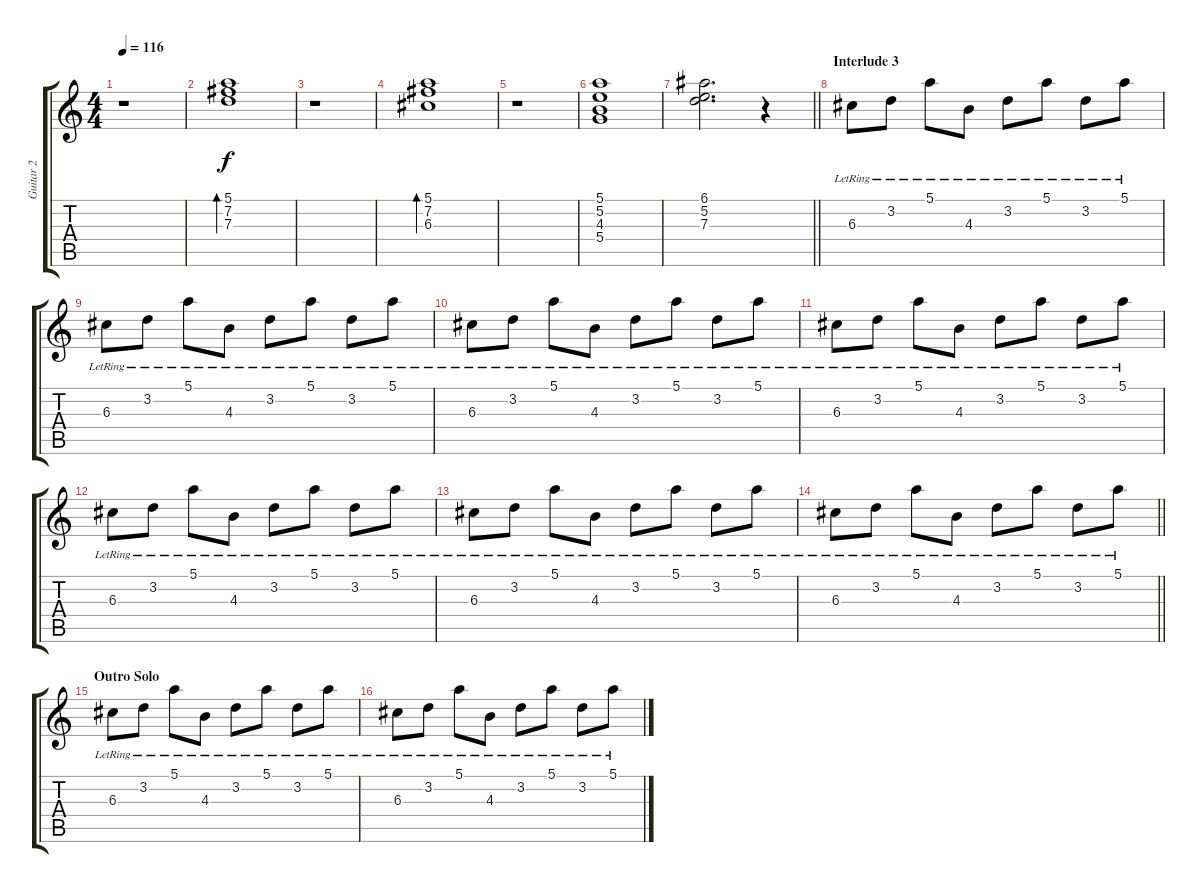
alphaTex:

\track ("Guitar 2" "Guitar 2") {instrument electricguitarjazz}
\staff {score tabs}
\tuning (E4 B3 G3 D3 A2 E2) {hide}
\ts (4 4)
\tempo 116
\clef g2
\ks c
r.1{dy f} |
(5.1 7.2 7.3).1{bd 240} |
r.1 |
(5.1 7.2 6.3).1{bd 240} |
r.1 |
(5.1 5.2 4.3 5.4).1 |
\barLineRight lightlight
(6.1 5.2 7.3).2{d} r.4 |
\section ("" "Interlude 3")
6.3{lr}.8 3.2{lr}.8 5.1{lr}.8 4.3{lr}.8 3.2{lr}.8 5.1{lr}.8 3.2{lr}.8 5.1{lr}.8 |
6.3{lr}.8 3.2{lr}.8 5.1{lr}.8 4.3{lr}.8 3.2{lr}.8 5.1{lr}.8 3.2{lr}.8 5.1{lr}.8 |
6.3{lr}.8 3.2{lr}.8 5.1{lr}.8 4.3{lr}.8 3.2{lr}.8 5.1{lr}.8 3.2{lr}.8 5.1{lr}.8 |
6.3{lr}.8 3.2{lr}.8 5.1{lr}.8 4.3{lr}.8 3.2{lr}.8 5.1{lr}.8 3.2{lr}.8 5.1{lr}.8 |
6.3{lr}.8 3.2{lr}.8 5.1{lr}.8 4.3{lr}.8 3.2{lr}.8 5.1{lr}.8 3.2{lr}.8 5.1{lr}.8 |
6.3{lr}.8 3.2{lr}.8 5.1{lr}.8 4.3{lr}.8 3.2{lr}.8 5.1{lr}.8 3.2{lr}.8 5.1{lr}.8 |
\barLineRight lightlight
6.3{lr}.8 3.2{lr}.8 5.1{lr}.8 4.3{lr}.8 3.2{lr}.8 5.1{lr}.8 3.2{lr}.8 5.1{lr}.8 |
\section ("" "Outro Solo")
6.3{lr}.8 3.2{lr}.8 5.1{lr}.8 4.3{lr}.8 3.2{lr}.8 5.1{lr}.8 3.2{lr}.8 5.1{lr}.8 |
6.3{lr}.8 3.2{lr}.8 5.1{lr}.8 4.3{lr}.8 3.2{lr}.8 5.1{lr}.8 3.2{lr}.8 5.1{lr}.8
